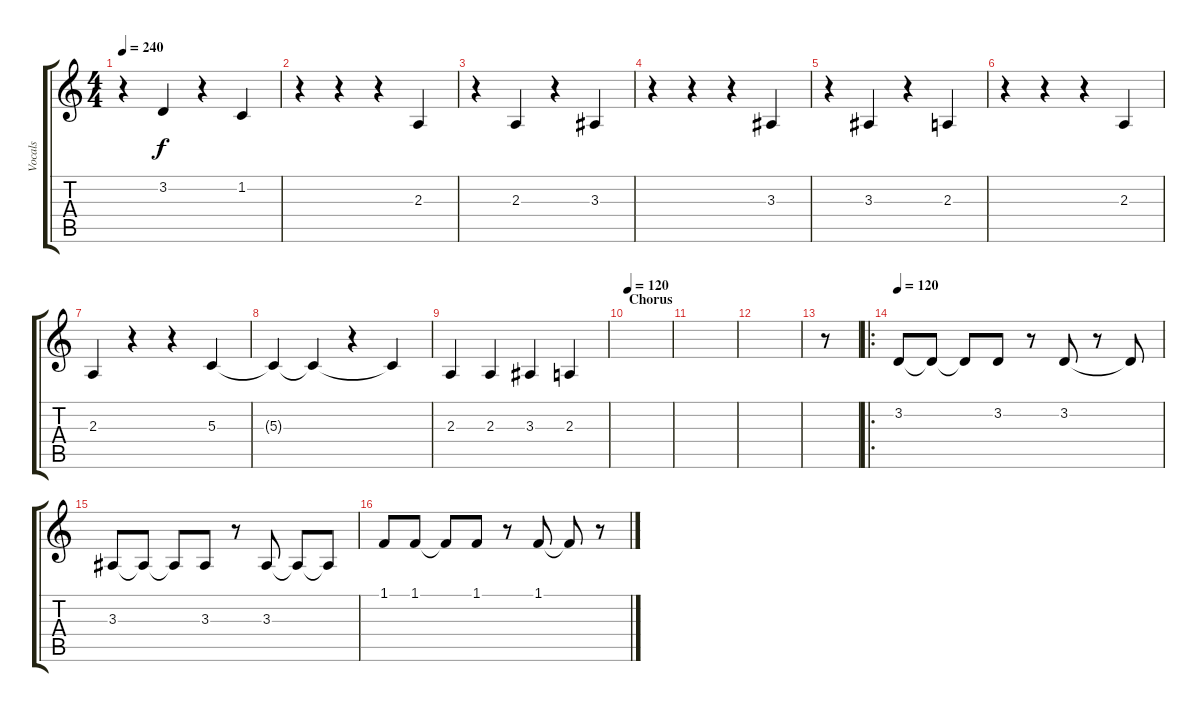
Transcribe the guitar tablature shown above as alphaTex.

\track ("Vocals" "Vocals") {instrument oboe}
\staff {score tabs}
\tuning (E4 B3 G3 D3 A2 E2) {hide}
\ts (4 4)
\tempo 240
\clef g2
\ks c
r.4{dy f} 3.2.4 r.4 1.2.4 |
r.4 r.4 r.4 2.3.4 |
r.4 2.3.4 r.4 3.3.4 |
r.4 r.4 r.4 3.3.4 |
r.4 3.3.4 r.4 2.3.4 |
r.4 r.4 r.4 2.3.4 |
2.3.4 r.4 r.4 5.3.4 |
5.3{t}.4 5.3{t}.4 r.4 5.3{t}.4 |
2.3.4 2.3.4 3.3.4 2.3.4 |
\section ("" "Chorus")
\tempo 120
|
|
|
r.8 |
\ro
\tempo 120
3.2.8 3.2{t}.8 3.2{t}.8 3.2.8 r.8 3.2.8 r.8 3.2{t}.8 |
3.3.8 3.3{t}.8 3.3{t}.8 3.3.8 r.8 3.3.8 3.3{t}.8 3.3{t}.8 |
1.1.8 1.1.8 1.1{t}.8 1.1.8 r.8 1.1.8 1.1{t}.8 r.8
